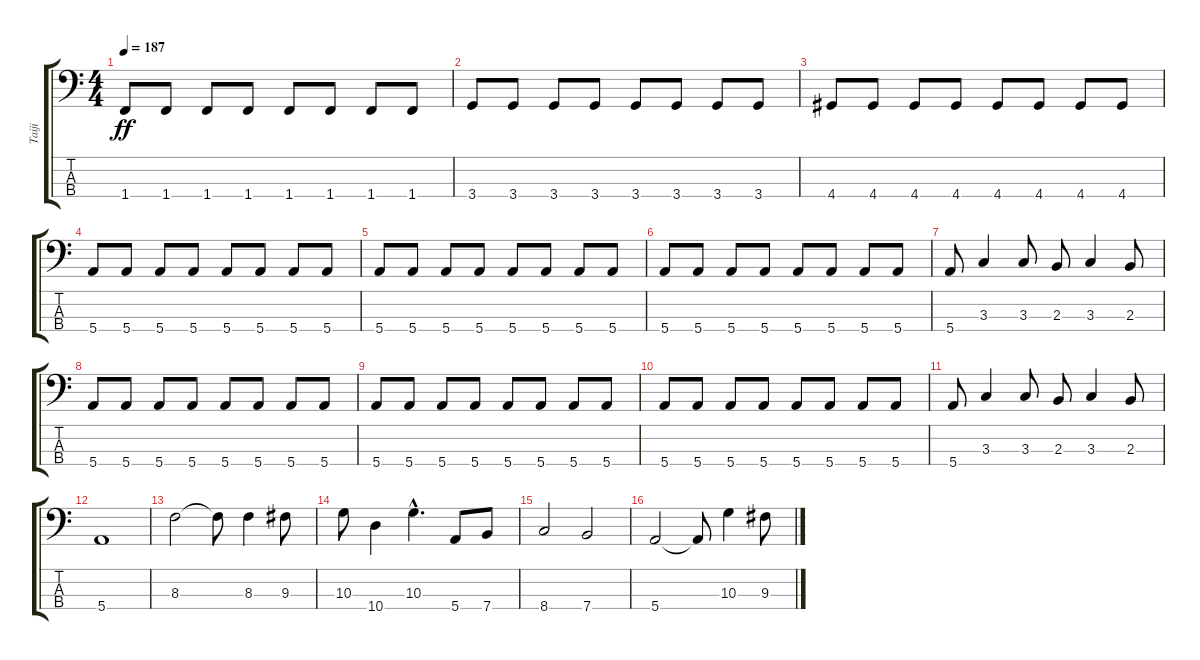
\track ("Taiji" "Taiji") {instrument electricbasspick}
\staff {score tabs}
\tuning (G2 D2 A1 E1) {hide}
\ts (4 4)
\tempo 187
\clef f4
\ks c
1.4.8{dy ff} 1.4.8 1.4.8 1.4.8 1.4.8 1.4.8 1.4.8 1.4.8 |
3.4.8 3.4.8 3.4.8 3.4.8 3.4.8 3.4.8 3.4.8 3.4.8 |
4.4.8 4.4.8 4.4.8 4.4.8 4.4.8 4.4.8 4.4.8 4.4.8 |
5.4.8 5.4.8 5.4.8 5.4.8 5.4.8 5.4.8 5.4.8 5.4.8 |
5.4.8 5.4.8 5.4.8 5.4.8 5.4.8 5.4.8 5.4.8 5.4.8 |
5.4.8 5.4.8 5.4.8 5.4.8 5.4.8 5.4.8 5.4.8 5.4.8 |
5.4.8 3.3.4 3.3.8 2.3.8 3.3.4 2.3.8 |
5.4.8 5.4.8 5.4.8 5.4.8 5.4.8 5.4.8 5.4.8 5.4.8 |
5.4.8 5.4.8 5.4.8 5.4.8 5.4.8 5.4.8 5.4.8 5.4.8 |
5.4.8 5.4.8 5.4.8 5.4.8 5.4.8 5.4.8 5.4.8 5.4.8 |
5.4.8 3.3.4 3.3.8 2.3.8 3.3.4 2.3.8 |
5.4.1 |
8.3.2 8.3{t}.8 8.3.4 9.3.8 |
10.3.8 10.4.4 10.3{hac}.4{d} 5.4.8 7.4.8 |
8.4.2 7.4.2 |
5.4.2 5.4{t}.8 10.3.4 9.3.8
